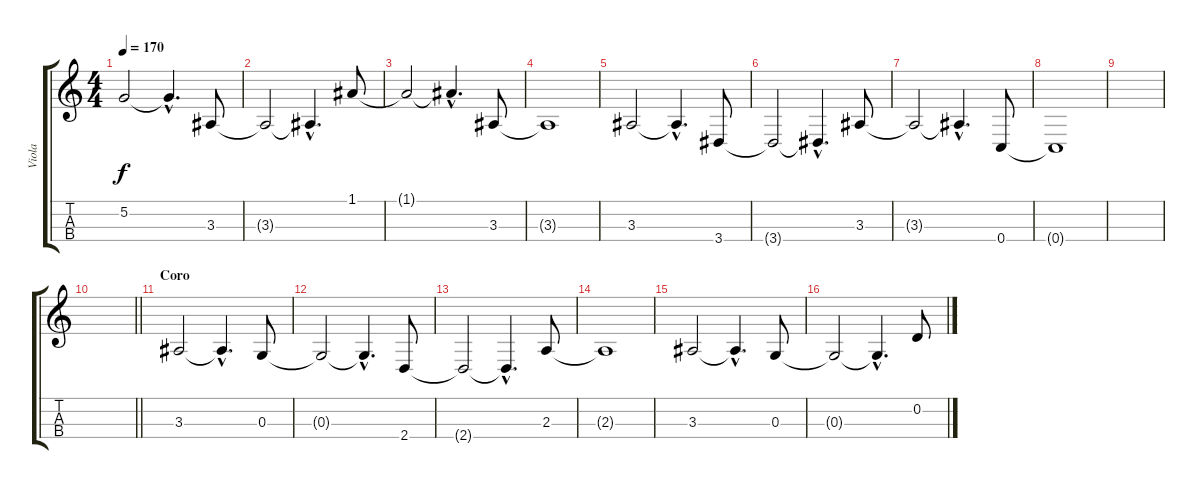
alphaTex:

\track ("Viola" "Viola") {instrument viola}
\staff {score tabs}
\tuning (A4 D4 G3 C3) {hide}
\ts (4 4)
\tempo 170
\clef g2
\ks c
5.2.2{dy f} 5.2{hac t}.4{d} 3.3.8 |
3.3{t}.2 3.3{hac t}.4{d} 1.1.8 |
1.1{t}.2 1.1{hac t}.4{d} 3.3.8 |
3.3{t}.1 |
3.3.2 3.3{hac t}.4{d} 3.4.8 |
3.4{t}.2 3.4{hac t}.4{d} 3.3.8 |
3.3{t}.2 3.3{hac t}.4{d} 0.4.8 |
0.4{t}.1 |
|
\barLineRight lightlight
|
\section ("" "Coro")
3.3.2 3.3{hac t}.4{d} 0.3.8 |
0.3{t}.2 0.3{hac t}.4{d} 2.4.8 |
2.4{t}.2 2.4{hac t}.4{d} 2.3.8 |
2.3{t}.1 |
3.3.2 3.3{hac t}.4{d} 0.3.8 |
0.3{t}.2 0.3{hac t}.4{d} 0.2.8
